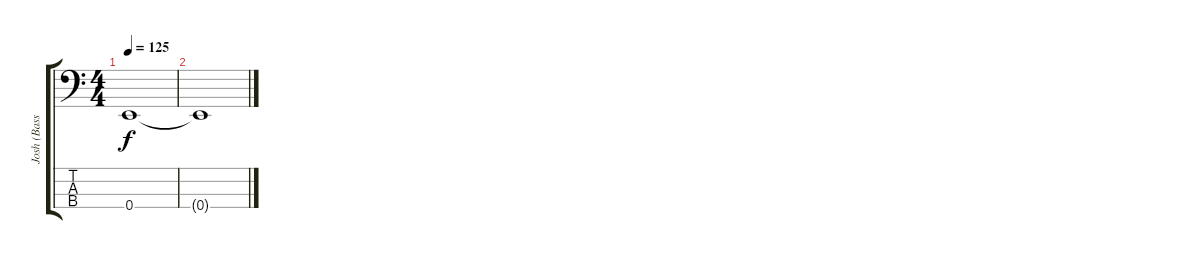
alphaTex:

\track ("Josh (Bass)" "Josh (Bass") {instrument electricbassfinger}
\staff {score tabs}
\tuning (G2 D2 A1 E1) {hide}
\ts (4 4)
\tempo 125
\clef f4
\ks c
0.4.1{dy f} |
0.4{t}.1
